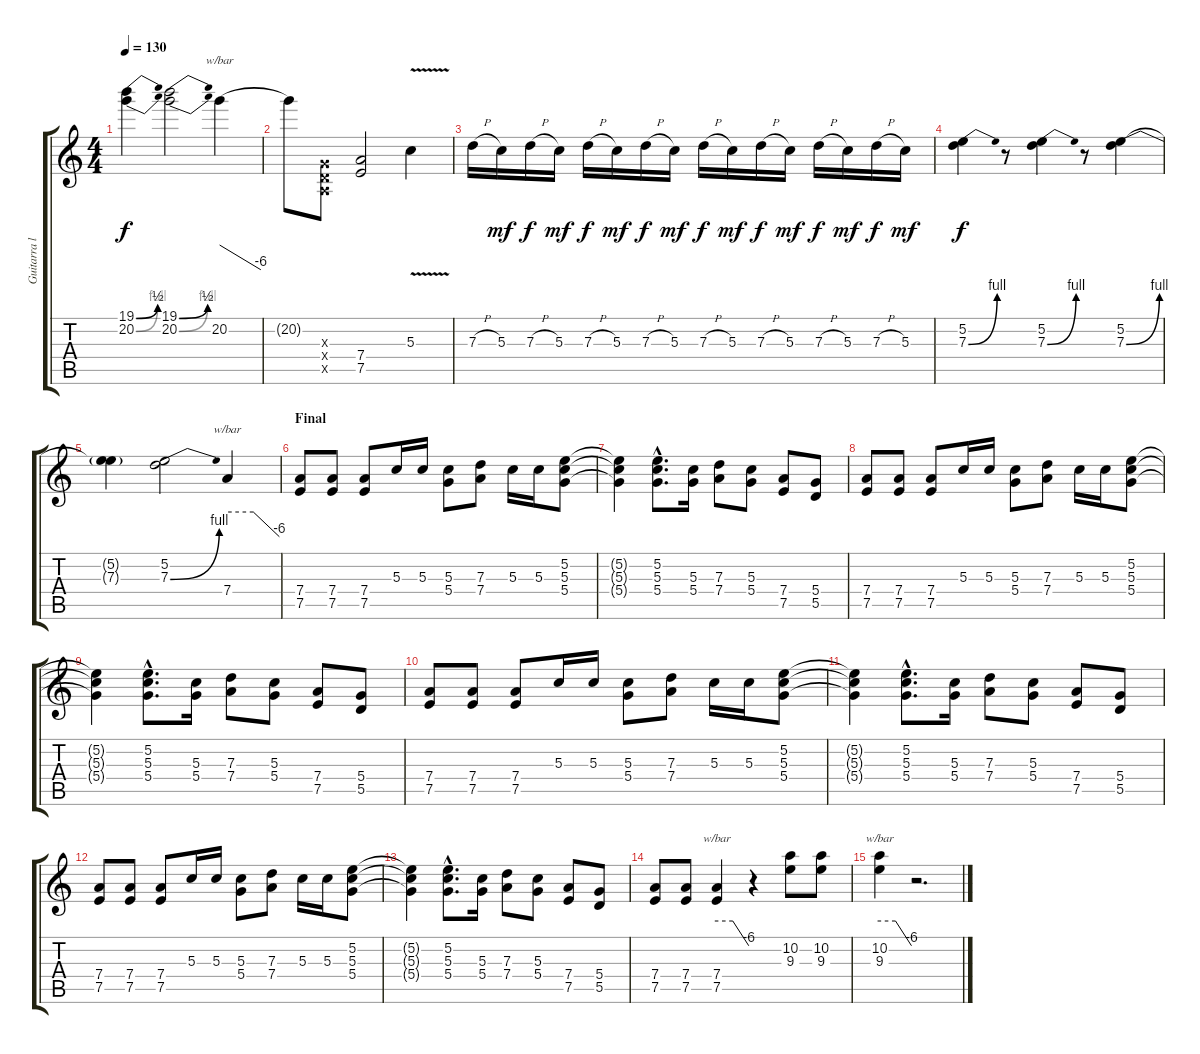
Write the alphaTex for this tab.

\track ("Guitarra líder" "Guitarra l") {instrument distortionguitar}
\staff {score tabs}
\tuning (E4 B3 G3 D3 A2 E2) {hide}
\ts (4 4)
\tempo 130
\clef g2
\ks c
(19.1{be (bend 0 0 60 2)} 20.2{be (bend 0 0 60 4)}).4{dy f} (19.1{be (bend 0 0 60 2)} 20.2{be (bend 0 0 60 4)}).2 20.2.4{tbe (dive default 0 0 60 -24)} |
20.2{t}.8 (0.3{x} 0.4{x} 0.5{x}).8 (7.4 7.5).2 5.3{v}.4 |
7.3{h}.16 5.3.16{dy mf} 7.3{h}.16{dy f} 5.3.16{dy mf} 7.3{h}.16{dy f} 5.3.16{dy mf} 7.3{h}.16{dy f} 5.3.16{dy mf} 7.3{h}.16{dy f} 5.3.16{dy mf} 7.3{h}.16{dy f} 5.3.16{dy mf} 7.3{h}.16{dy f} 5.3.16{dy mf} 7.3{h}.16{dy f} 5.3.16{dy mf} |
(5.2 7.3{be (bend 0 0 60 4)}).4{dy f} r.8 (5.2 7.3{be (bend 0 0 60 4)}).4 r.8 (5.2 7.3{be (bend 0 0 60 4)}).4 |
(5.2{t} 7.3{t}).4 (5.2 7.3{be (bend 0 0 60 4)}).2 7.4.4{tbe (custom default 0 0 30 0 60 -24) volume 14} |
\section ("" "Final")
(7.4 7.5).8 (7.4 7.5).8 (7.4 7.5).8 5.3.16 5.3.16 (5.3 5.4).8 (7.3 7.4).8 5.3.16 5.3.16 (5.2 5.3 5.4).8 |
(5.2{t} 5.3{t} 5.4{t}).4 (5.2{hac} 5.3{hac} 5.4{hac}).8{d} (5.3 5.4).16 (7.3 7.4).8 (5.3 5.4).8 (7.4 7.5).8 (5.4 5.5).8 |
(7.4 7.5).8 (7.4 7.5).8 (7.4 7.5).8 5.3.16 5.3.16 (5.3 5.4).8 (7.3 7.4).8 5.3.16 5.3.16 (5.2 5.3 5.4).8 |
(5.2{t} 5.3{t} 5.4{t}).4 (5.2{hac} 5.3{hac} 5.4{hac}).8{d} (5.3 5.4).16 (7.3 7.4).8 (5.3 5.4).8 (7.4 7.5).8 (5.4 5.5).8 |
(7.4 7.5).8 (7.4 7.5).8 (7.4 7.5).8 5.3.16 5.3.16 (5.3 5.4).8 (7.3 7.4).8 5.3.16 5.3.16 (5.2 5.3 5.4).8 |
(5.2{t} 5.3{t} 5.4{t}).4 (5.2{hac} 5.3{hac} 5.4{hac}).8{d} (5.3 5.4).16 (7.3 7.4).8 (5.3 5.4).8 (7.4 7.5).8 (5.4 5.5).8 |
(7.4 7.5).8 (7.4 7.5).8 (7.4 7.5).8 5.3.16 5.3.16 (5.3 5.4).8 (7.3 7.4).8 5.3.16 5.3.16 (5.2 5.3 5.4).8 |
(5.2{t} 5.3{t} 5.4{t}).4 (5.2{hac} 5.3{hac} 5.4{hac}).8{d} (5.3 5.4).16 (7.3 7.4).8 (5.3 5.4).8 (7.4 7.5).8 (5.4 5.5).8 |
(7.4 7.5).8 (7.4 7.5).8 (7.4 7.5).4{tbe (custom default 0 0 30 0 60 -24)} r.4 (10.2 9.3).8 (10.2 9.3).8 |
(10.2 9.3).4{tbe (custom default 0 0 30 0 60 -24)} r.2{d}
